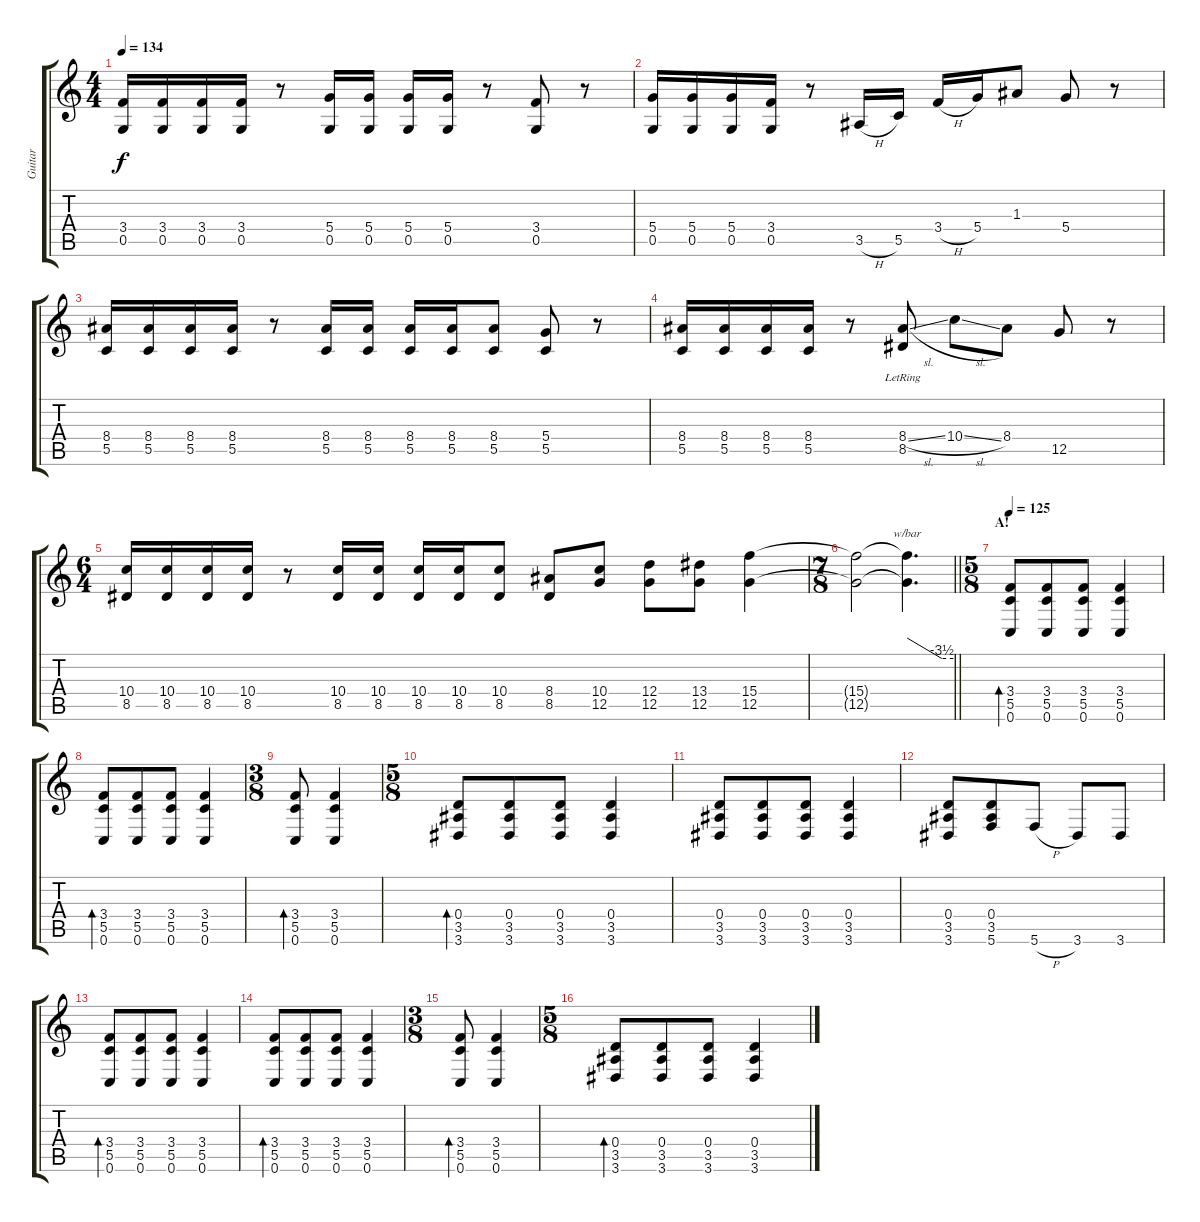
\track ("Guitar" "Guitar") {instrument electricguitarmuted}
\staff {score tabs}
\tuning (G4 E4 A3 D3 G2 C2) {hide}
\ts (4 4)
\tempo 134
\clef g2
\ks c
(3.4 0.5).16{dy f} (3.4 0.5).16 (3.4 0.5).16 (3.4 0.5).16 r.8 (5.4 0.5).16 (5.4 0.5).16 (5.4 0.5).16 (5.4 0.5).16 r.8 (3.4 0.5).8 r.8 |
(5.4 0.5).16 (5.4 0.5).16 (5.4 0.5).16 (3.4 0.5).16 r.8 3.5{h}.16 5.5.16 3.4{h}.16 5.4.16 1.3.8 5.4.8 r.8 |
(8.4 5.5).16 (8.4 5.5).16 (8.4 5.5).16 (8.4 5.5).16 r.8 (8.4 5.5).16 (8.4 5.5).16 (8.4 5.5).16 (8.4 5.5).16 (8.4 5.5).8 (5.4 5.5).8 r.8 |
(8.4 5.5).16 (8.4 5.5).16 (8.4 5.5).16 (8.4 5.5).16 r.8 (8.4{sl} 8.5{lr}).8 10.4{sl}.8 8.4.8 12.5.8 r.8 |
\ts (6 4)
(10.4 8.5).16 (10.4 8.5).16 (10.4 8.5).16 (10.4 8.5).16 r.8 (10.4 8.5).16 (10.4 8.5).16 (10.4 8.5).16 (10.4 8.5).16 (10.4 8.5).8 (8.4 8.5).8 (10.4 12.5).8 (12.4 12.5).8 (13.4 12.5).8 (15.4 12.5).4 |
\ts (7 8)
\barLineRight lightlight
(15.4{t} 12.5{t}).2 (15.4{t} 12.5{t}).4{d tbe (custom default 0 0 45 -14 60 -14)} |
\ts (5 8)
\section ("" "A!")
\tempo 125
(3.4 5.5 0.6).8{bd 240} (3.4 5.5 0.6).8 (3.4 5.5 0.6).8 (3.4 5.5 0.6).4 |
(3.4 5.5 0.6).8{bd 240} (3.4 5.5 0.6).8 (3.4 5.5 0.6).8 (3.4 5.5 0.6).4 |
\ts (3 8)
(3.4 5.5 0.6).8{bd 240} (3.4 5.5 0.6).4 |
\ts (5 8)
(0.4 3.5 3.6).8{bd 240} (0.4 3.5 3.6).8 (0.4 3.5 3.6).8 (0.4 3.5 3.6).4 |
(0.4 3.5 3.6).8 (0.4 3.5 3.6).8 (0.4 3.5 3.6).8 (0.4 3.5 3.6).4 |
(0.4 3.5 3.6).8 (0.4 3.5 5.6).8 5.6{h}.8 3.6.8 3.6.8 |
(3.4 5.5 0.6).8{bd 240} (3.4 5.5 0.6).8 (3.4 5.5 0.6).8 (3.4 5.5 0.6).4 |
(3.4 5.5 0.6).8{bd 240} (3.4 5.5 0.6).8 (3.4 5.5 0.6).8 (3.4 5.5 0.6).4 |
\ts (3 8)
(3.4 5.5 0.6).8{bd 240} (3.4 5.5 0.6).4 |
\ts (5 8)
(0.4 3.5 3.6).8{bd 240} (0.4 3.5 3.6).8 (0.4 3.5 3.6).8 (0.4 3.5 3.6).4
